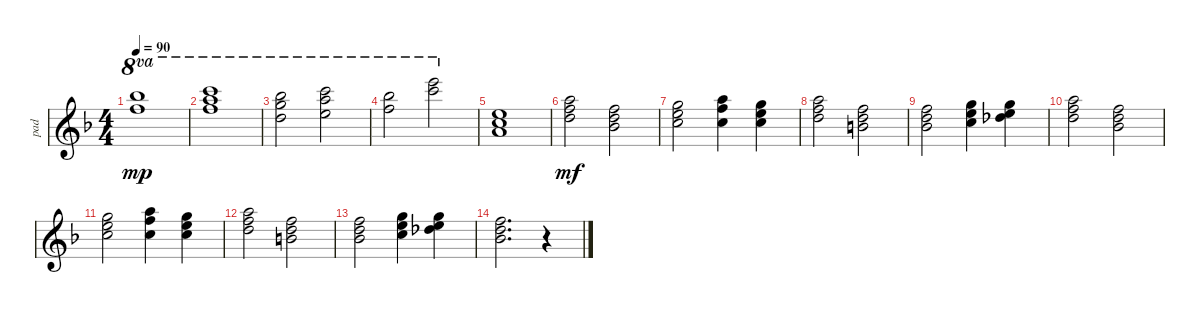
\track ("pad" "pad") {instrument electricguitarclean}
\staff {score}
\tuning (E4 B3 G3 D3 A2 E2 B1) {hide}
\ts (4 4)
\tempo 90
\clef g2
\ks f
(13.1 23.2).1{ot 8va dy mp} |
(13.1 22.2 29.3).1{ot 8va} |
(10.1 20.2 27.3).2{ot 8va} (12.1 22.2 29.3).2{ot 8va} |
(13.1 23.2).2{ot 8va} (20.1 29.2).2{ot 8va} |
(0.1 1.2 2.3).1 |
(5.1 6.2 7.3).2{dy mf} (1.1 3.2 3.3).2 |
(3.1 5.2 5.3).2 (1.1 1.2 14.3).4 (3.1 1.2 9.3).4 |
(5.1 6.2 7.3).2 (1.1 3.2 4.3).2 |
(1.1 3.2 3.3).2 (0.1 1.2 12.3).4 (3.1 5.2 6.3).4 |
(5.1 6.2 7.3).2 (1.1 3.2 3.3).2 |
(3.1 5.2 5.3).2 (1.1 1.2 14.3).4 (3.1 1.2 9.3).4 |
(5.1 6.2 7.3).2 (1.1 3.2 4.3).2 |
(1.1 3.2 3.3).2 (0.1 1.2 12.3).4 (3.1 5.2 6.3).4 |
(1.1 3.2 3.3).2{d} r.4
